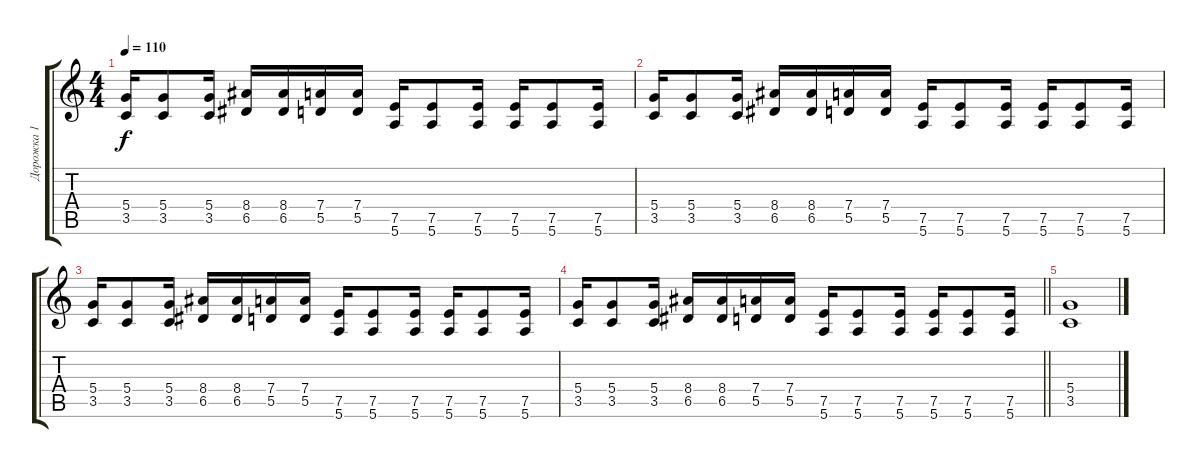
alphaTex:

\track ("Дорожка 1" "Дорожка 1") {instrument overdrivenguitar}
\staff {score tabs}
\tuning (E4 B3 G3 D3 A2 E2) {hide}
\ts (4 4)
\tempo 110
\clef g2
\ks c
(5.4 3.5).16{dy f} (5.4 3.5).8 (5.4 3.5).16 (8.4 6.5).16 (8.4 6.5).16 (7.4 5.5).16 (7.4 5.5).16 (7.5 5.6).16 (7.5 5.6).8 (7.5 5.6).16 (7.5 5.6).16 (7.5 5.6).8 (7.5 5.6).16 |
(5.4 3.5).16 (5.4 3.5).8 (5.4 3.5).16 (8.4 6.5).16 (8.4 6.5).16 (7.4 5.5).16 (7.4 5.5).16 (7.5 5.6).16 (7.5 5.6).8 (7.5 5.6).16 (7.5 5.6).16 (7.5 5.6).8 (7.5 5.6).16 |
(5.4 3.5).16 (5.4 3.5).8 (5.4 3.5).16 (8.4 6.5).16 (8.4 6.5).16 (7.4 5.5).16 (7.4 5.5).16 (7.5 5.6).16 (7.5 5.6).8 (7.5 5.6).16 (7.5 5.6).16 (7.5 5.6).8 (7.5 5.6).16 |
\barLineRight lightlight
(5.4 3.5).16 (5.4 3.5).8 (5.4 3.5).16 (8.4 6.5).16 (8.4 6.5).16 (7.4 5.5).16 (7.4 5.5).16 (7.5 5.6).16 (7.5 5.6).8 (7.5 5.6).16 (7.5 5.6).16 (7.5 5.6).8 (7.5 5.6).16 |
(5.4 3.5).1
